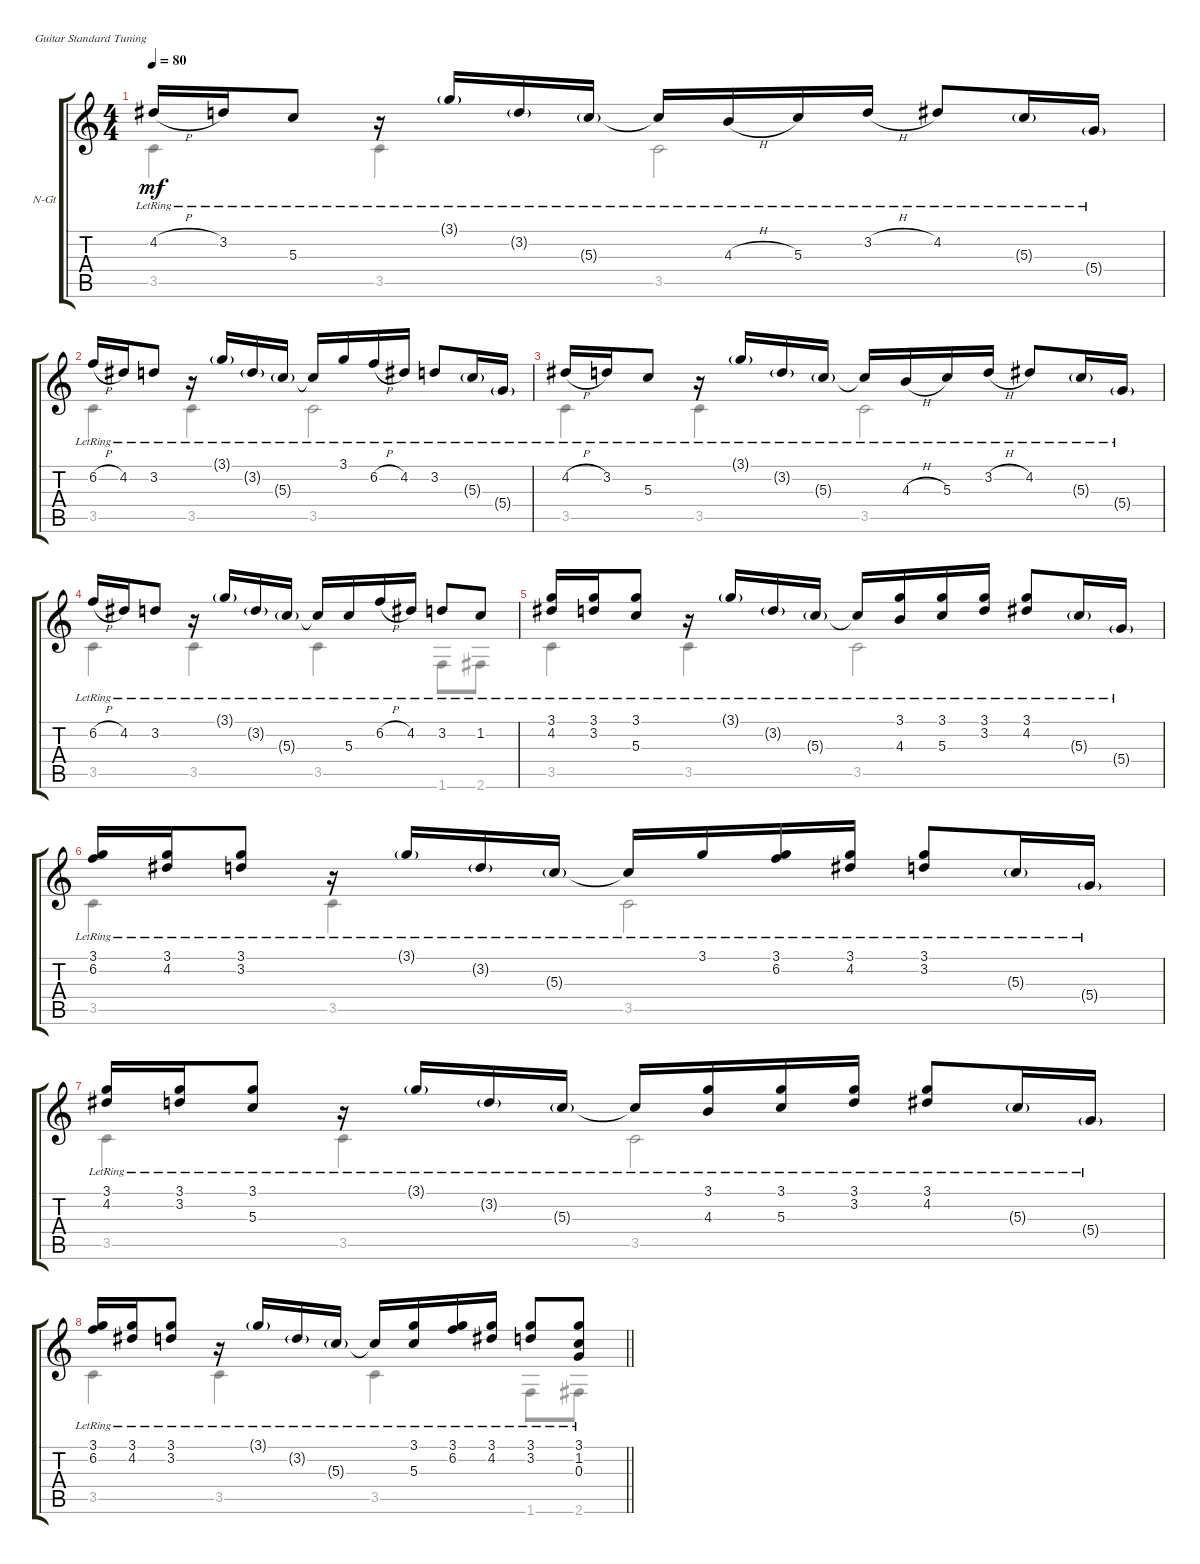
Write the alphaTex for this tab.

\defaultSystemsLayout 4
\bracketExtendMode groupsimilarinstruments
\firstSystemTrackNameOrientation horizontal
\otherSystemsTrackNameOrientation horizontal
\track ("Nylon Guitar" "N-Gt") {instrument acousticguitarnylon}
\staff {score tabs}
\tuning (E4 B3 G3 D3 A2 E2)
\voice
\ts (4 4)
\tempo 80
\clef g2
\ks c
4.2{h lr}.16{dy mf} 3.2{lr}.16 5.3{lr}.8 r.16 3.1{g lr}.16 3.2{g lr}.16 5.3{g lr}.16 5.3{lr t}.16 4.3{h lr}.16 5.3{lr}.16 3.2{h lr}.16 4.2{lr}.8 5.3{g lr}.16 5.4{g lr}.16 |
6.2{h lr}.16 4.2{lr}.16 3.2{lr}.8 r.16 3.1{g lr}.16 3.2{g lr}.16 5.3{g lr}.16 5.3{lr t}.16 3.1{lr}.16 6.2{h lr}.16 4.2{lr}.16 3.2{lr}.8 5.3{g lr}.16 5.4{g lr}.16 |
4.2{h lr}.16 3.2{lr}.16 5.3{lr}.8 r.16 3.1{g lr}.16 3.2{g lr}.16 5.3{g lr}.16 5.3{lr t}.16 4.3{h lr}.16 5.3{lr}.16 3.2{h lr}.16 4.2{lr}.8 5.3{g lr}.16 5.4{g lr}.16 |
6.2{h lr}.16 4.2{lr}.16 3.2{lr}.8 r.16 3.1{g lr}.16 3.2{g lr}.16 5.3{g lr}.16 5.3{lr t}.16 5.3{lr}.16 6.2{h lr}.16 4.2{lr}.16 3.2{lr}.8 1.2{lr}.8 |
\scale
0.508256 (4.2{lr} 3.1).16 (3.2{lr} 3.1).16 (5.3{lr} 3.1).8 r.16 3.1{g lr}.16 3.2{g lr}.16 5.3{g lr}.16 5.3{lr t}.16 (4.3{lr} 3.1).16 (5.3{lr} 3.1).16 (3.2{lr} 3.1).16 (4.2{lr} 3.1).8 5.3{g lr}.16 5.4{g lr}.16 |
\scale
0.491846 (6.2{lr} 3.1).16 (4.2{lr} 3.1).16 (3.2{lr} 3.1).8 r.16 3.1{g lr}.16 3.2{g lr}.16 5.3{g lr}.16 5.3{lr t}.16 3.1{lr}.16 (6.2{lr} 3.1).16 (4.2{lr} 3.1).16 (3.2{lr} 3.1).8 5.3{g lr}.16 5.4{g lr}.16 |
\scale
0.515394 (4.2{lr} 3.1).16 (3.2{lr} 3.1).16 (5.3{lr} 3.1).8 r.16 3.1{g lr}.16 3.2{g lr}.16 5.3{g lr}.16 5.3{lr t}.16 (4.3{lr} 3.1).16 (5.3{lr} 3.1).16 (3.2{lr} 3.1).16 (4.2{lr} 3.1).8 5.3{g lr}.16 5.4{g lr}.16 |
\scale
0.484718
\barLineRight lightlight
(6.2{lr} 3.1).16 (4.2{lr} 3.1).16 (3.2{lr} 3.1).8 r.16 3.1{g lr}.16 3.2{g lr}.16 5.3{g lr}.16 5.3{lr t}.16 (5.3{lr} 3.1).16 (6.2{lr} 3.1).16 (4.2{lr} 3.1).16 (3.2{lr} 3.1).8 (1.2{lr} 3.1 0.3).8
\voice
\clef g2
\ottava regular
\simile none
\ks c
3.5.4{dy mf} 3.5.4 3.5.2 |
3.5.4 3.5.4 3.5.2 |
3.5.4 3.5.4 3.5.2 |
3.5.4 3.5.4 3.5.4 1.6.8 2.6.8 |
\scale
0.508256 3.5.4 3.5.4 3.5.2 |
\scale
0.491846 3.5.4 3.5.4 3.5.2 |
\scale
0.515394 3.5.4 3.5.4 3.5.2 |
\scale
0.484718
\barLineRight lightlight
3.5.4 3.5.4 3.5.4 1.6.8 2.6.8
